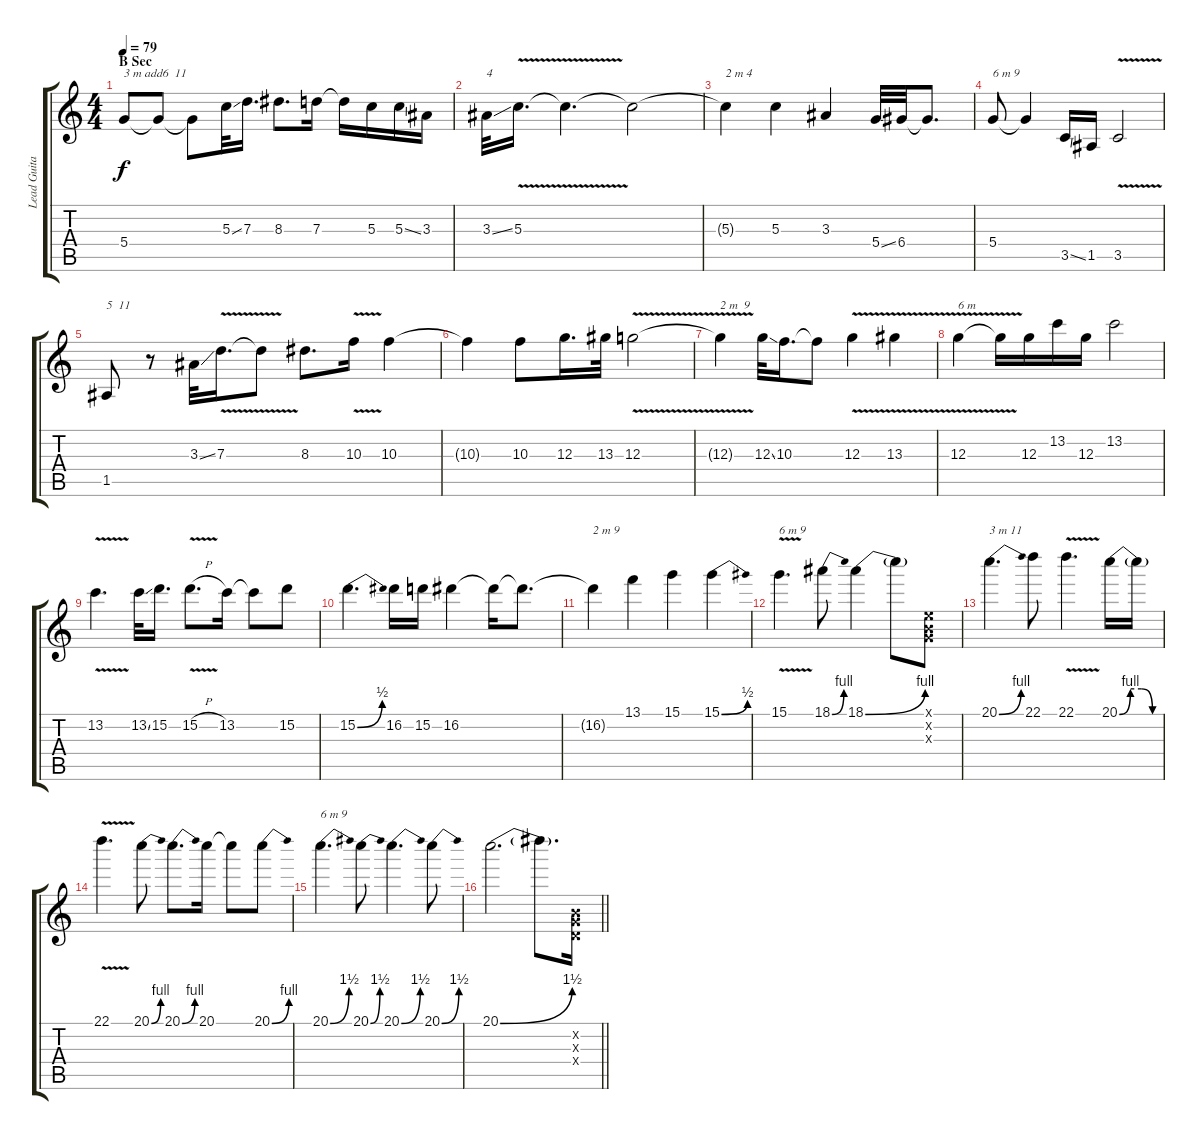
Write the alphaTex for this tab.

\track ("Lead Guitar" "Lead Guita") {instrument distortionguitar}
\staff {score tabs}
\tuning (E4 B3 G3 D3 A2 E2) {hide}
\ts (4 4)
\section ("" "B Sec")
\tempo 79
\clef g2
\ks c
5.4.8{txt "3 m add6  11" dy f} 5.4{t}.8 5.4{t}.8 5.3{ss}.32 7.3.16{d} 8.3.8{d} 7.3.16 7.3{t}.16 5.3.16 5.3{ss}.16 3.3.16 |
3.3{ss}.32{txt "4"} 5.3{v}.16{d} 5.3{t}.4{d} 5.3{t}.2 |
5.3{t}.4{txt "2 m 4"} 5.3.4 3.3.4 5.4{ss}.32 6.4.32 6.4{t}.8{d} |
5.4.8{txt "6 m 9"} 5.4{t}.4 3.5{ss}.16 1.5.16 3.5{v}.2 |
1.5.8{txt "5  11"} r.8 3.3{ss}.32 7.3{v}.16{d} 7.3{t}.8 8.3.8{d} 10.3{v}.16 10.3.4 |
10.3{t}.4{txt ""} 10.3.8 12.3.16{d} 13.3.32 12.3{v}.2 |
12.3{t}.4{txt "2 m  9"} 12.3{ss}.32 10.3.16{d} 10.3{t}.8 12.3{v}.4 13.3{v}.4 |
12.3{v}.4{txt "6 m "} 12.3{t}.16 12.3.16 13.2.16 12.3.16 13.2.2 |
13.2{v}.4{d txt ""} 13.2{ss}.32 15.2.16{d} 15.2{v h}.8{d} 13.2.16 13.2{t}.8 15.2.8 |
15.2{be (bend 0 0 60 2)}.4{d txt ""} 16.2.16 15.2.16 16.2.4 16.2{t}.16 16.2{t}.8{d} |
16.2{t}.4{txt "2 m 9"} 13.1.4 15.1.4 15.1{be (bend 0 0 60 2)}.4 |
15.1{v}.4{d txt "6 m 9"} 18.1{be (bend 0 0 60 4)}.8 18.1{be (bend 0 0 60 4)}.4 18.1{t}.8 (0.1{x} 0.2{x} 0.3{x}).8 |
20.1{be (bend 0 0 60 4)}.4{d txt "3 m 11"} 22.1.8 22.1{v}.4{d} 20.1{be (custom 0 0 15 4 30 4 45 0 60 0)}.16 20.1{t}.16 |
22.1{v}.4{d} 20.1{be (bend 0 0 60 4)}.8 20.1{be (bend 0 0 60 4)}.8{d} 20.1.16 20.1{t}.8 20.1{be (bend 0 0 60 4)}.8 |
20.1{be (bend 0 0 60 6)}.4{d txt "6 m 9"} 20.1{be (bend 0 0 60 6)}.8 20.1{be (bend 0 0 60 6)}.4{d} 20.1{be (bend 0 0 60 6)}.8 |
\barLineRight lightlight
20.1{be (bend 0 0 60 6)}.2{d} 20.1{t}.8{d} (0.2{x} 0.3{x} 0.4{x}).16
